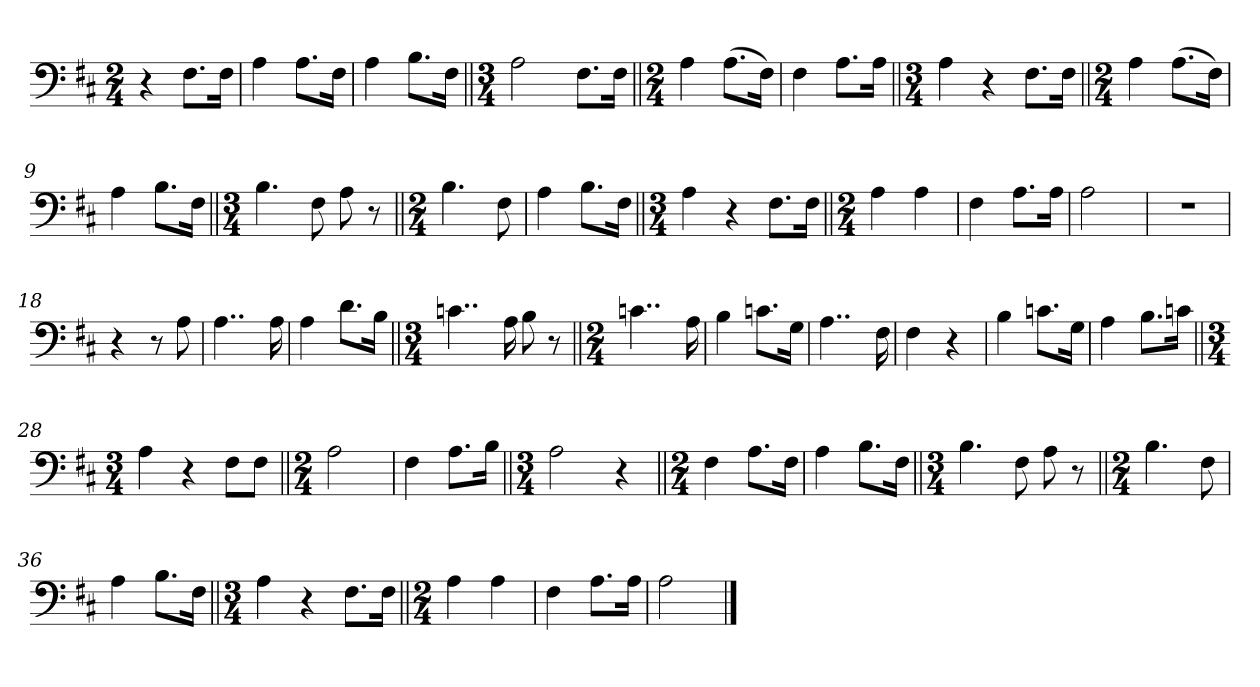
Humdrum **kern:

**kern
*part1
*staff1
*clefF4
*k[f#c#]
*M2/4
=1
4r
8.F#\L
16F#\Jk
=2
4A\
8.A\L
16F#\Jk
=3
4A\
8.B\L
16F#\Jk
=4||
*M3/4
2A\
8.F#\L
16F#\Jk
=5||
*M2/4
4A\
(8.A\L
16F#\Jk)
=6
4F#\
8.A\L
16A\Jk
=7||
*M3/4
4A\
4r
8.F#\L
16F#\Jk
=8||
*M2/4
4A\
(8.A\L
16F#\Jk)
=9
4A\
8.B\L
16F#\Jk
=10||
*M3/4
4.B\
8F#\
8A\
8r
=11||
*M2/4
4.B\
8F#\
=12
4A\
8.B\L
16F#\Jk
=13||
*M3/4
4A\
4r
8.F#\L
16F#\Jk
=14||
*M2/4
4A\
4A\
=15
4F#\
8.A\L
16A\Jk
=16
2A\
=17
2r
=18
4r
8r
8A\
=19
4..A\
16A\
=20
4A\
8.d\L
16B\Jk
=21||
*M3/4
4..cn\
16A\
8B\
8r
=22||
*M2/4
4..cn\
16A\
=23
4B\
8.cn\L
16G\Jk
=24
4..A\
16F#\
=25
4F#\
4r
=26
4B\
8.cn\L
16G\Jk
=27
4A\
8.B\L
16cn\Jk
=28||
*M3/4
4A\
4r
8F#\L
8F#\J
=29||
*M2/4
2A\
=30
4F#\
8.A\L
16B\Jk
=31||
*M3/4
2A\
4r
=32||
*M2/4
4F#\
8.A\L
16F#\Jk
=33
4A\
8.B\L
16F#\Jk
=34||
*M3/4
4.B\
8F#\
8A\
8r
=35||
*M2/4
4.B\
8F#\
=36
4A\
8.B\L
16F#\Jk
=37||
*M3/4
4A\
4r
8.F#\L
16F#\Jk
=38||
*M2/4
4A\
4A\
=39
4F#\
8.A\L
16A\Jk
=40
2A\
==
*-
